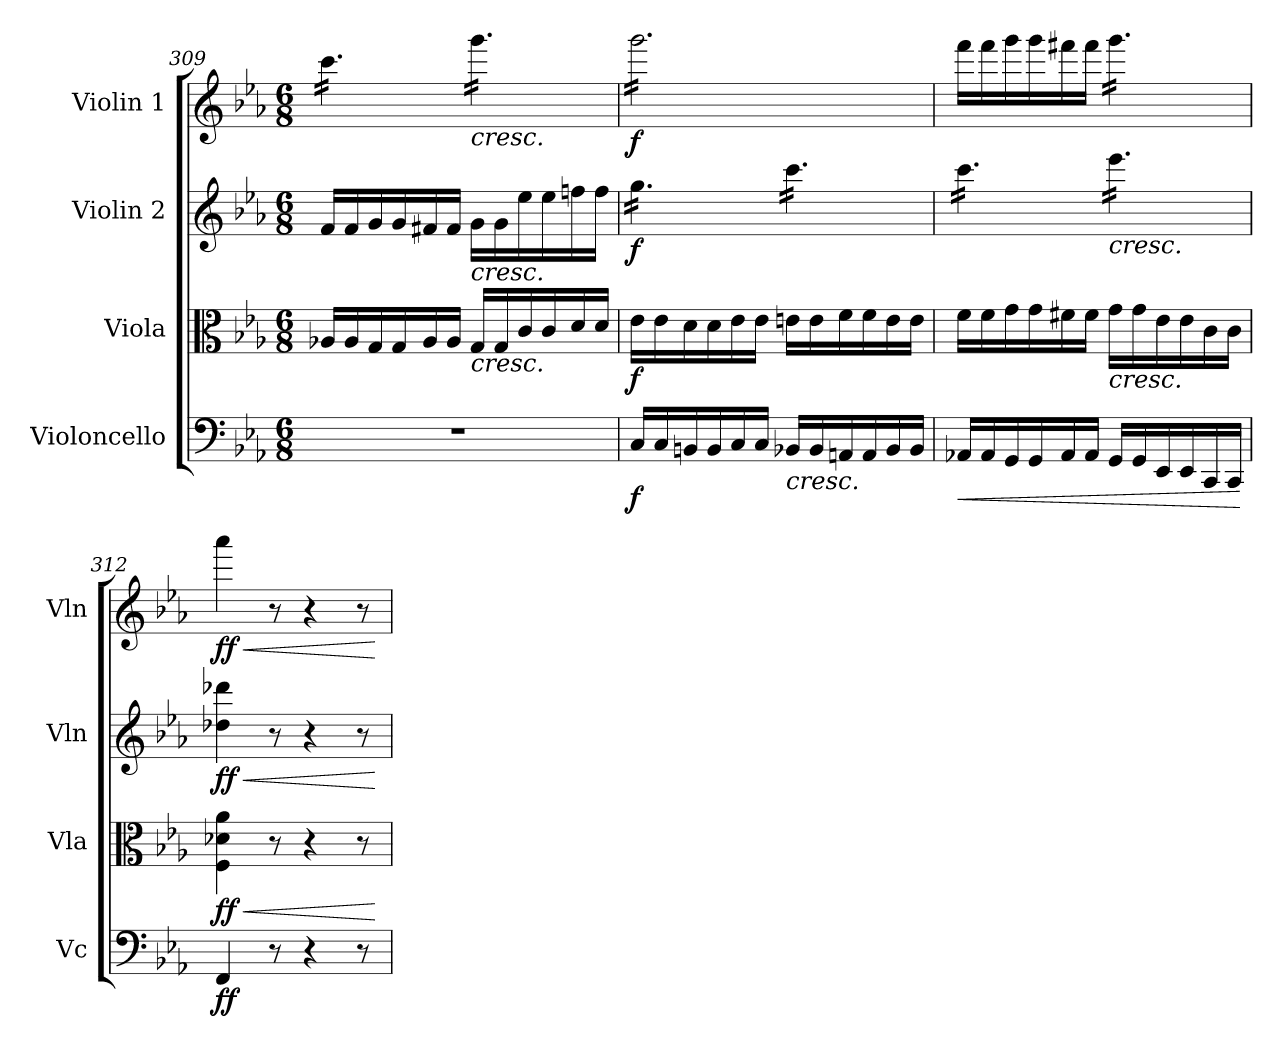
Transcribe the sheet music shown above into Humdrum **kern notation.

**kern	**dynam	**kern	**dynam	**kern	**dynam	**kern	**dynam
*part4	*part4	*part3	*part3	*part2	*part2	*part1	*part1
*staff4	*staff4	*staff3	*staff3	*staff2	*staff2	*staff1	*staff1
*I"Violoncello	*	*I"Viola	*	*I"Violin 2	*	*I"Violin 1	*
*I'Vc	*	*I'Vla	*	*I'Vln	*	*I'Vln	*
*clefF4	*	*clefC3	*	*clefG2	*	*clefG2	*
*k[b-e-a-]	*	*k[b-e-a-]	*	*k[b-e-a-]	*	*k[b-e-a-]	*
*M6/8	*	*M6/8	*	*M6/8	*	*M6/8	*
=309	=309	=309	=309	=309	=309	=309	=309
*	*	*	*	*	*	*tremolo	*
2.r	.	16A-X/LL	.	16f/LL	.	16ccc\LL	.
.	.	16A-/	.	16f/	.	16ccc\	.
.	.	16G/	.	16g/	.	16ccc\	.
.	.	16G/	.	16g/	.	16ccc\	.
.	.	16A-/	.	16f#X/	.	16ccc\	.
.	.	16A-/JJ	.	16f#/JJ	.	16ccc\JJ	.
!	!	!	!	!	!	!LO:TX:b:i:t=cresc.	!
!	!	!	!	!LO:TX:b:i:t=cresc.	!	!	!
!	!	!LO:TX:b:i:t=cresc.	!	!	!	!	!
.	.	16G/LL	.	16g\LL	.	16ggg\LL	.
.	.	16G/	.	16g\	.	16ggg\	.
.	.	16c/	.	16ee-\	.	16ggg\	.
.	.	16c/	.	16ee-\	.	16ggg\	.
.	.	16d/	.	16ffn\	.	16ggg\	.
.	.	16d/JJ	.	16ff\JJ	.	16ggg\JJ	.
=310	=310	=310	=310	=310	=310	=310	=310
*	*	*	*	*	*	*^	*
!	!LO:DY:b	!	!LO:DY:b	!	!LO:DY:b	!	!	!LO:DY:b
*	*	*	*	*tremolo	*	*	*	*
16C/LL	f	16e-\LL	f	16gg\LL	f	16ggg\LL	4.ryy	f
16C/	.	16e-\	.	16gg\	.	16ggg\	.	.
16BBn/	.	16d\	.	16gg\	.	16ggg\	.	.
16BB/	.	16d\	.	16gg\	.	16ggg\	.	.
16C/	.	16e-\	.	16gg\	.	16ggg\	.	.
16C/JJ	.	16e-\JJ	.	16gg\JJ	.	16ggg\	.	.
!LO:TX:b:i:t=cresc.	!	!	!	!	!	!	!	!
16BB-X/LL	.	16en\LL	.	16ccc\LL	.	16ggg\	4.ryy	.
16BB-/	.	16e\	.	16ccc\	.	16ggg\	.	.
16AAn/	.	16f\	.	16ccc\	.	16ggg\	.	.
16AA/	.	16f\	.	16ccc\	.	16ggg\	.	.
16BB-/	.	16e\	.	16ccc\	.	16ggg\	.	.
16BB-/JJ	.	16e\JJ	.	16ccc\JJ	.	16ggg\JJ	.	.
*	*	*	*	*	*	*Xtremolo	*	*
*	*	*	*	*	*	*v	*v	*
=311	=311	=311	=311	=311	=311	=311	=311
!	!LO:HP:b	!	!	!	!	!	!
16AA-X/LL	<	16f\LL	.	16ccc\LL	.	16fff\LL	.
16AA-/	.	16f\	.	16ccc\	.	16fff\	.
16GG/	.	16g\	.	16ccc\	.	16ggg\	.
16GG/	.	16g\	.	16ccc\	.	16ggg\	.
16AA-/	.	16f#X\	.	16ccc\	.	16fff#X\	.
16AA-/JJ	.	16f#\JJ	.	16ccc\JJ	.	16fff#\JJ	.
!	!	!	!	!	!	!LO:TX:b:i:t=cresc.	!
!	!	!	!	!LO:TX:b:i:t=cresc.	!	!	!
!	!	!LO:TX:b:i:t=cresc.	!	!	!	!	!
*	*	*	*	*	*	*tremolo	*
16GG/LL	.	16g\LL	.	16eee-\LL	.	16ggg\LL	.
16GG/	.	16g\	.	16eee-\	.	16ggg\	.
16EE-/	.	16e-\	.	16eee-\	.	16ggg\	.
16EE-/	.	16e-\	.	16eee-\	.	16ggg\	.
16CC/	.	16c\	.	16eee-\	.	16ggg\	.
16CC/JJ	.	16c\JJ	.	16eee-\JJ	.	16ggg\JJ	.
*	*	*	*	*	*	*Xtremolo	*
*	*	*	*	*Xtremolo	*	*	*
.	[	.	.	.	.	.	.
=312	=312	=312	=312	=312	=312	=312	=312
*	*	*	*	*	*	*MM147	*
!	!LO:DY:b	!	!LO:HP:b	!	!LO:HP:b	!	!LO:HP:b
!	!	!	!LO:DY:n=1:b	!	!LO:DY:n=1:b	!	!LO:DY:n=1:b
4FF/	ff	4F\ 4d-X\ 4a-\	< ff	4dd-X\ 4ddd-X\	< ff	4aaa-\	< ff
8r	.	8r	.	8r	.	8r	.
4r	.	4r	.	4r	.	4r	.
8r	.	8r	.	8r	.	8r	.
.	.	.	[	.	[	.	[
=	=	=	=	=	=	=	=
*-	*-	*-	*-	*-	*-	*-	*-
